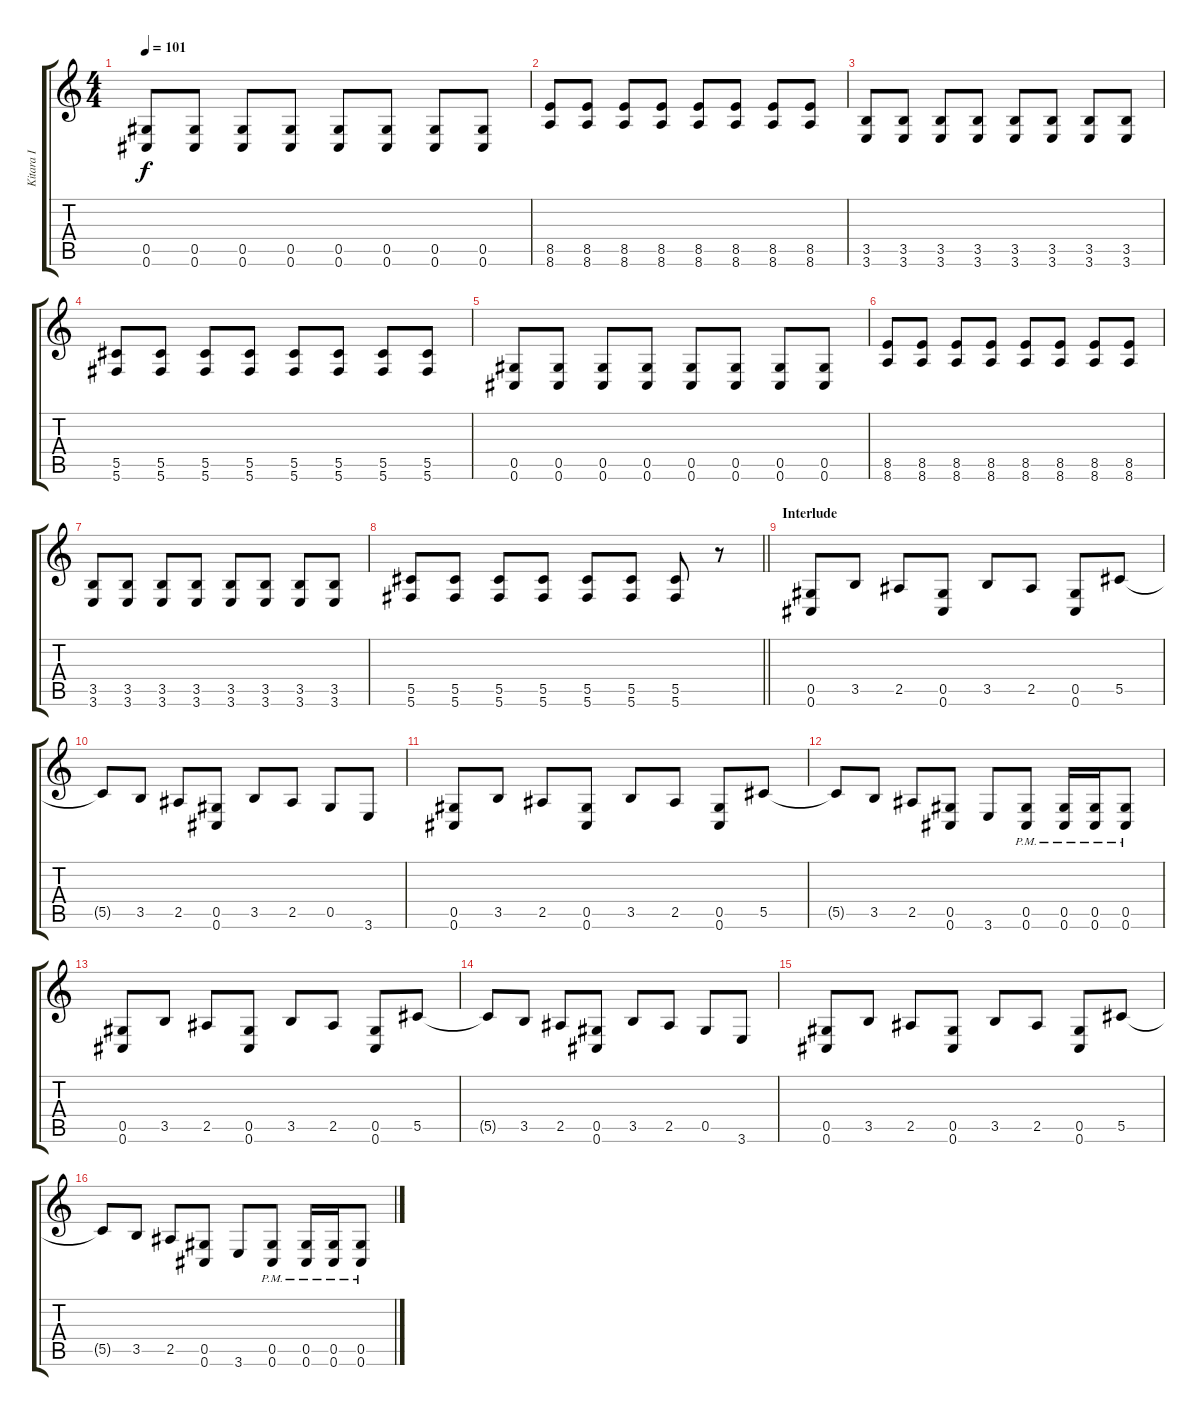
\track ("Kitara I" "Kitara I") {instrument distortionguitar}
\staff {score tabs}
\tuning (E4 B3 G3 Eb3 Ab2 Db2) {hide}
\ts (4 4)
\tempo 101
\clef g2
\ks c
(0.5 0.6).8{dy f} (0.5 0.6).8 (0.5 0.6).8 (0.5 0.6).8 (0.5 0.6).8 (0.5 0.6).8 (0.5 0.6).8 (0.5 0.6).8 |
(8.5 8.6).8 (8.5 8.6).8 (8.5 8.6).8 (8.5 8.6).8 (8.5 8.6).8 (8.5 8.6).8 (8.5 8.6).8 (8.5 8.6).8 |
(3.5 3.6).8 (3.5 3.6).8 (3.5 3.6).8 (3.5 3.6).8 (3.5 3.6).8 (3.5 3.6).8 (3.5 3.6).8 (3.5 3.6).8 |
(5.5 5.6).8 (5.5 5.6).8 (5.5 5.6).8 (5.5 5.6).8 (5.5 5.6).8 (5.5 5.6).8 (5.5 5.6).8 (5.5 5.6).8 |
(0.5 0.6).8 (0.5 0.6).8 (0.5 0.6).8 (0.5 0.6).8 (0.5 0.6).8 (0.5 0.6).8 (0.5 0.6).8 (0.5 0.6).8 |
(8.5 8.6).8 (8.5 8.6).8 (8.5 8.6).8 (8.5 8.6).8 (8.5 8.6).8 (8.5 8.6).8 (8.5 8.6).8 (8.5 8.6).8 |
(3.5 3.6).8 (3.5 3.6).8 (3.5 3.6).8 (3.5 3.6).8 (3.5 3.6).8 (3.5 3.6).8 (3.5 3.6).8 (3.5 3.6).8 |
\barLineRight lightlight
(5.5 5.6).8 (5.5 5.6).8 (5.5 5.6).8 (5.5 5.6).8 (5.5 5.6).8 (5.5 5.6).8 (5.5 5.6).8 r.8 |
\section ("" "Interlude")
(0.5 0.6).8 3.5.8 2.5.8 (0.5 0.6).8 3.5.8 2.5.8 (0.5 0.6).8 5.5.8 |
5.5{t}.8 3.5.8 2.5.8 (0.5 0.6).8 3.5.8 2.5.8 0.5.8 3.6.8 |
(0.5 0.6).8 3.5.8 2.5.8 (0.5 0.6).8 3.5.8 2.5.8 (0.5 0.6).8 5.5.8 |
5.5{t}.8 3.5.8 2.5.8 (0.5 0.6).8 3.6.8 (0.5{pm} 0.6{pm}).8 (0.5{pm} 0.6{pm}).16 (0.5{pm} 0.6{pm}).16 (0.5{pm} 0.6{pm}).8 |
(0.5 0.6).8 3.5.8 2.5.8 (0.5 0.6).8 3.5.8 2.5.8 (0.5 0.6).8 5.5.8 |
5.5{t}.8 3.5.8 2.5.8 (0.5 0.6).8 3.5.8 2.5.8 0.5.8 3.6.8 |
(0.5 0.6).8 3.5.8 2.5.8 (0.5 0.6).8 3.5.8 2.5.8 (0.5 0.6).8 5.5.8 |
5.5{t}.8 3.5.8 2.5.8 (0.5 0.6).8 3.6.8 (0.5{pm} 0.6{pm}).8 (0.5{pm} 0.6{pm}).16 (0.5{pm} 0.6{pm}).16 (0.5{pm} 0.6{pm}).8
